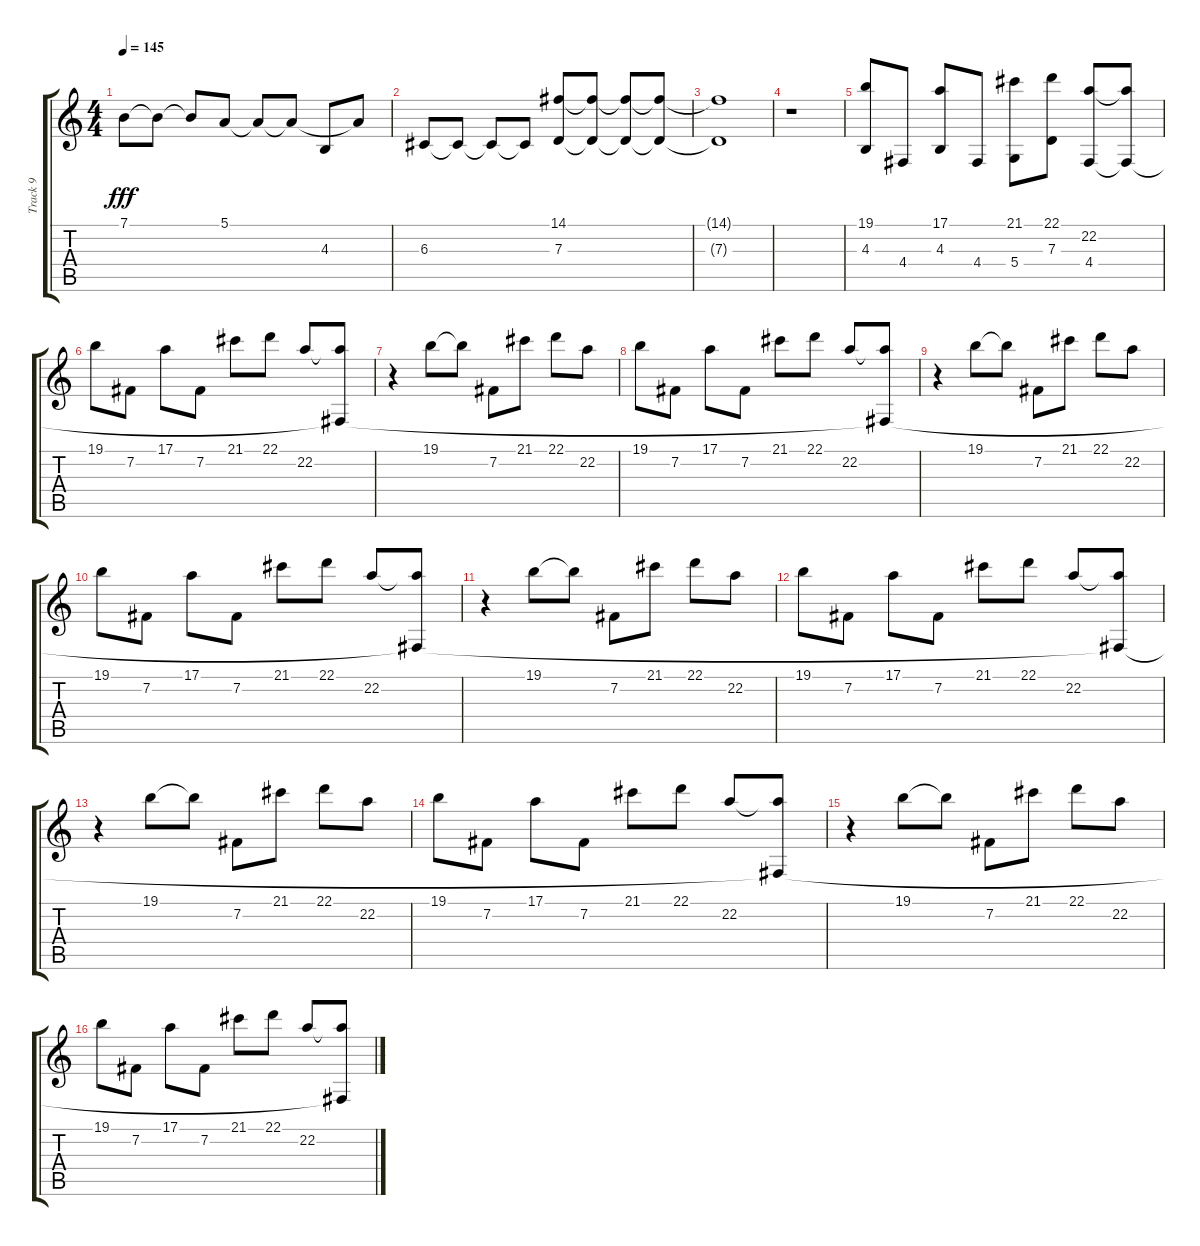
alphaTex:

\track ("Track 9" "Track 9") {instrument acousticgrandpiano}
\staff {score tabs}
\tuning (E4 B3 G3 D3 A2 D2) {hide}
\ts (4 4)
\tempo 145
\clef g2
\ks c
7.1.8{dy fff} 7.1{t}.8 7.1{t}.8 5.1.8 5.1{t}.8 5.1{t}.8 4.3.8 5.1{t}.8 |
6.3.8 6.3{t}.8 6.3{t}.8 6.3{t}.8 (14.1 7.3).8 (14.1{t} 7.3{t}).8 (14.1{t} 7.3{t}).8 (14.1{t} 7.3{t}).8 |
(14.1{t} 7.3{t}).1 |
r.1 |
(19.1 4.3).8 4.4.8 (17.1 4.3).8 4.4.8 (21.1 5.4).8 (22.1 7.3).8 (22.2 4.4).8 (22.2{t} 4.4{t}).8 |
19.1.8 7.2.8 17.1.8 7.2.8 21.1.8 22.1.8 22.2.8 (22.2{t} 4.4{t}).8 |
r.4 19.1.8 19.1{t}.8 7.2.8 21.1.8 22.1.8 22.2.8 |
19.1.8 7.2.8 17.1.8 7.2.8 21.1.8 22.1.8 22.2.8 (22.2{t} 4.4{t}).8 |
r.4 19.1.8 19.1{t}.8 7.2.8 21.1.8 22.1.8 22.2.8 |
19.1.8 7.2.8 17.1.8 7.2.8 21.1.8 22.1.8 22.2.8 (22.2{t} 4.4{t}).8 |
r.4 19.1.8 19.1{t}.8 7.2.8 21.1.8 22.1.8 22.2.8 |
19.1.8 7.2.8 17.1.8 7.2.8 21.1.8 22.1.8 22.2.8 (22.2{t} 4.4{t}).8 |
r.4 19.1.8 19.1{t}.8 7.2.8 21.1.8 22.1.8 22.2.8 |
19.1.8 7.2.8 17.1.8 7.2.8 21.1.8 22.1.8 22.2.8 (22.2{t} 4.4{t}).8 |
r.4 19.1.8 19.1{t}.8 7.2.8 21.1.8 22.1.8 22.2.8 |
19.1.8 7.2.8 17.1.8 7.2.8 21.1.8 22.1.8 22.2.8 (22.2{t} 4.4{t}).8
